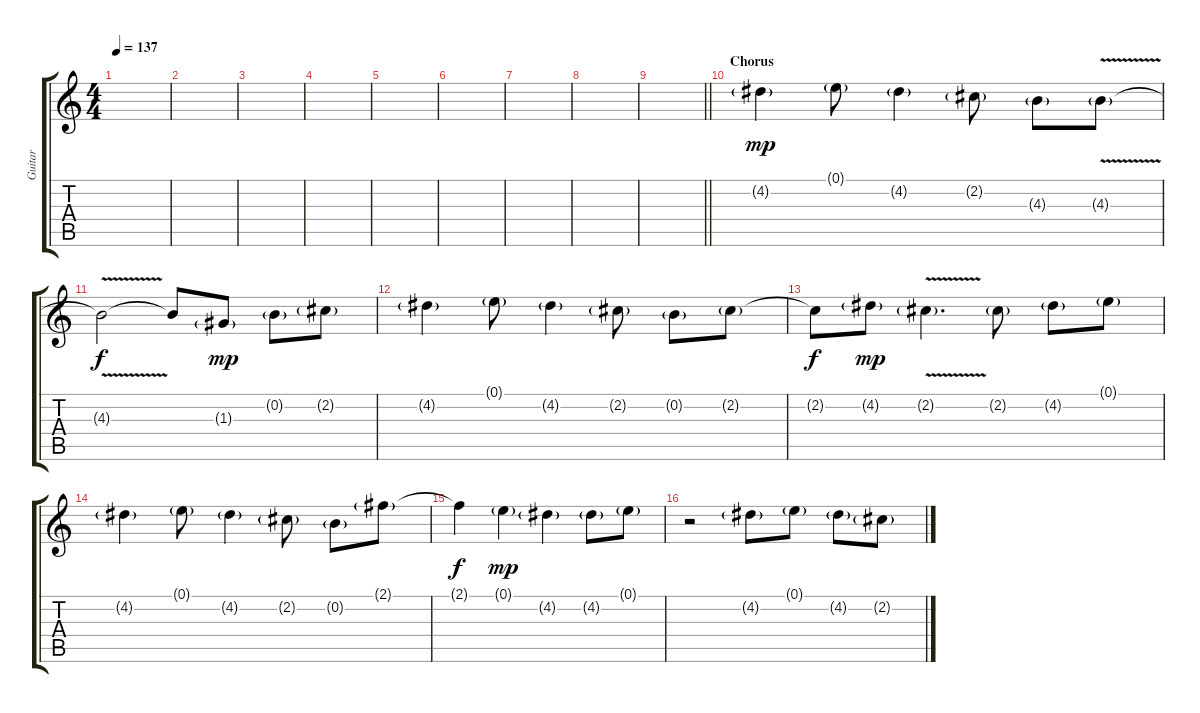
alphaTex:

\track ("Guitar" "Guitar") {instrument distortionguitar}
\staff {score tabs}
\tuning (E4 B3 G3 D3 A2 E2) {hide}
\ts (4 4)
\tempo 137
\clef g2
\ks c
|
|
|
|
|
|
|
|
\barLineRight lightlight
|
\section ("" "Chorus ")
4.2{g}.4{dy mp} 0.1{g}.8 4.2{g}.4 2.2{g}.8 4.3{g}.8 4.3{v g}.8 |
4.3{t}.2{dy f} 4.3{t}.8 1.3{g}.8{dy mp} 0.2{g}.8 2.2{g}.8 |
4.2{g}.4 0.1{g}.8 4.2{g}.4 2.2{g}.8 0.2{g}.8 2.2{g}.8 |
2.2{t}.8{dy f} 4.2{g}.8{dy mp} 2.2{v g}.4{d} 2.2{g}.8 4.2{g}.8 0.1{g}.8 |
4.2{g}.4 0.1{g}.8 4.2{g}.4 2.2{g}.8 0.2{g}.8 2.1{g}.8 |
2.1{t}.4{dy f} 0.1{g}.4{dy mp} 4.2{g}.4 4.2{g}.8 0.1{g}.8 |
r.2 4.2{g}.8 0.1{g}.8 4.2{g}.8 2.2{g}.8
